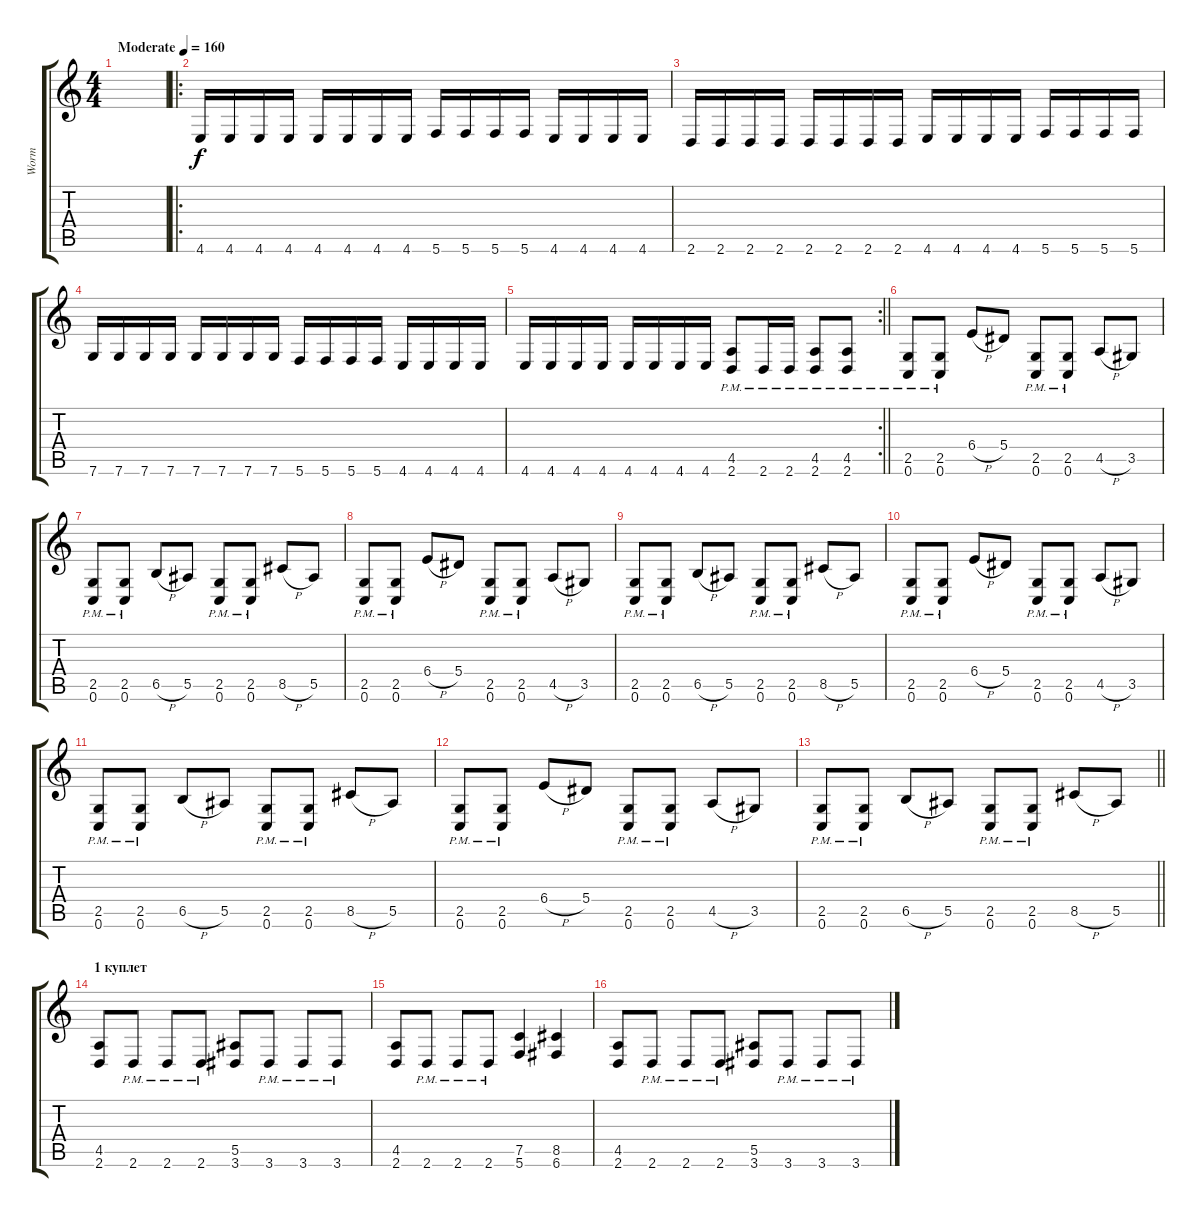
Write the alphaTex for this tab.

\track ("Worm" "Worm") {instrument distortionguitar}
\staff {score tabs}
\tuning (C4 G3 Eb3 Bb2 F2 C2) {hide}
\ts (4 4)
\tempo (160 "Moderate")
\clef g2
\ks c
|
\ro
4.6.16 4.6.16 4.6.16 4.6.16 4.6.16 4.6.16 4.6.16 4.6.16 5.6.16 5.6.16 5.6.16 5.6.16 4.6.16 4.6.16 4.6.16 4.6.16 |
2.6.16 2.6.16 2.6.16 2.6.16 2.6.16 2.6.16 2.6.16 2.6.16 4.6.16 4.6.16 4.6.16 4.6.16 5.6.16 5.6.16 5.6.16 5.6.16 |
7.6.16 7.6.16 7.6.16 7.6.16 7.6.16 7.6.16 7.6.16 7.6.16 5.6.16 5.6.16 5.6.16 5.6.16 4.6.16 4.6.16 4.6.16 4.6.16 |
\rc 2
\barLineRight lightlight
4.6.16 4.6.16 4.6.16 4.6.16 4.6.16 4.6.16 4.6.16 4.6.16 (4.5{pm} 2.6).8 2.6{pm}.16 2.6{pm}.16 (4.5{pm} 2.6{pm}).8 (4.5{pm} 2.6{pm}).8 |
\section ("" "")
(2.5{pm} 0.6{pm}).8 (2.5{pm} 0.6{pm}).8 6.4{h}.8 5.4.8 (2.5{pm} 0.6{pm}).8 (2.5{pm} 0.6{pm}).8 4.5{h}.8 3.5.8 |
(2.5{pm} 0.6{pm}).8 (2.5{pm} 0.6{pm}).8 6.5{h}.8 5.5.8 (2.5{pm} 0.6{pm}).8 (2.5{pm} 0.6{pm}).8 8.5{h}.8 5.5.8 |
(2.5{pm} 0.6{pm}).8 (2.5{pm} 0.6{pm}).8 6.4{h}.8 5.4.8 (2.5{pm} 0.6{pm}).8 (2.5{pm} 0.6{pm}).8 4.5{h}.8 3.5.8 |
(2.5{pm} 0.6{pm}).8 (2.5{pm} 0.6{pm}).8 6.5{h}.8 5.5.8 (2.5{pm} 0.6{pm}).8 (2.5{pm} 0.6{pm}).8 8.5{h}.8 5.5.8 |
(2.5{pm} 0.6{pm}).8 (2.5{pm} 0.6{pm}).8 6.4{h}.8 5.4.8 (2.5{pm} 0.6{pm}).8 (2.5{pm} 0.6{pm}).8 4.5{h}.8 3.5.8 |
(2.5{pm} 0.6{pm}).8 (2.5{pm} 0.6{pm}).8 6.5{h}.8 5.5.8 (2.5{pm} 0.6{pm}).8 (2.5{pm} 0.6{pm}).8 8.5{h}.8 5.5.8 |
(2.5{pm} 0.6{pm}).8 (2.5{pm} 0.6{pm}).8 6.4{h}.8 5.4.8 (2.5{pm} 0.6{pm}).8 (2.5{pm} 0.6{pm}).8 4.5{h}.8 3.5.8 |
\barLineRight lightlight
(2.5{pm} 0.6{pm}).8 (2.5{pm} 0.6{pm}).8 6.5{h}.8 5.5.8 (2.5{pm} 0.6{pm}).8 (2.5{pm} 0.6{pm}).8 8.5{h}.8 5.5.8 |
\section ("" "1 куплет")
(4.5 2.6).8 2.6{pm}.8 2.6{pm}.8 2.6{pm}.8 (5.5 3.6).8 3.6{pm}.8 3.6{pm}.8 3.6{pm}.8 |
(4.5 2.6).8 2.6{pm}.8 2.6{pm}.8 2.6{pm}.8 (7.5 5.6).4 (8.5 6.6).4 |
(4.5 2.6).8 2.6{pm}.8 2.6{pm}.8 2.6{pm}.8 (5.5 3.6).8 3.6{pm}.8 3.6{pm}.8 3.6{pm}.8
